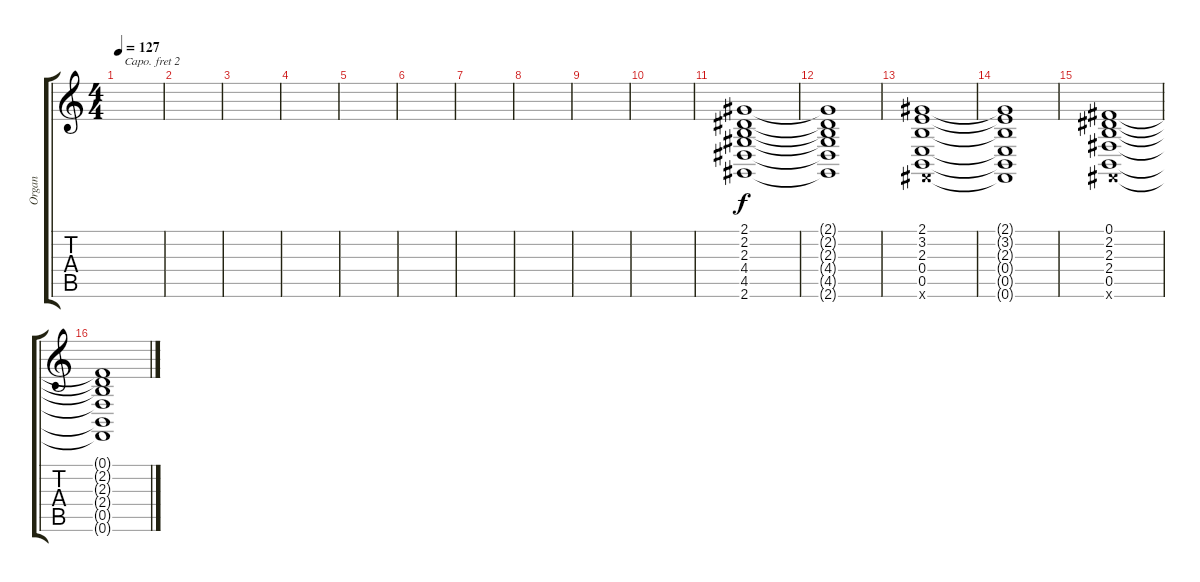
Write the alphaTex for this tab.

\track ("Organ" "Organ") {instrument churchorgan}
\staff {score tabs}
\capo 2
\tuning (E4 B3 G3 D3 A2 E2) {hide}
\ts (4 4)
\tempo 127
\clef g2
\ks c
|
|
|
|
|
|
|
|
|
|
(2.1 2.2 2.3 4.4 4.5 2.6).1{volume 7} |
(2.1{t} 2.2{t} 2.3{t} 4.4{t} 4.5{t} 2.6{t}).1 |
(2.1 3.2 2.3 0.4 0.5 0.6{x}).1 |
(2.1{t} 3.2{t} 2.3{t} 0.4{t} 0.5{t} 0.6{t}).1 |
(0.1 2.2 2.3 2.4 0.5 0.6{x}).1 |
(0.1{t} 2.2{t} 2.3{t} 2.4{t} 0.5{t} 0.6{t}).1
